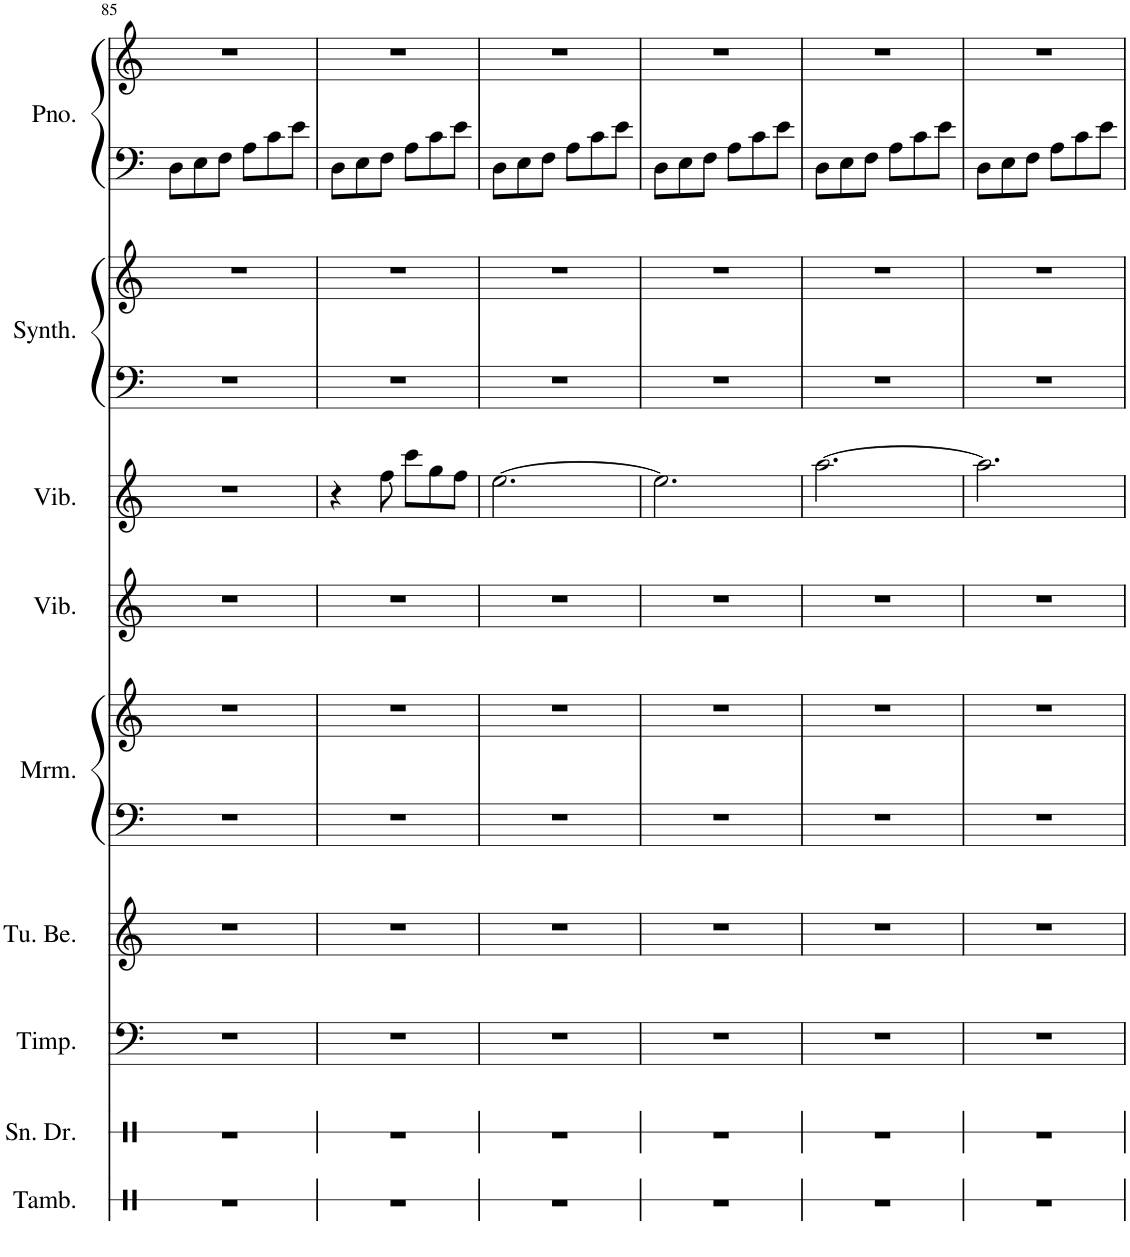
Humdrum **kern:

**kern	**kern	**kern	**kern	**kern	**kern	**kern	**kern	**kern	**kern	**kern	**kern
*part9	*part8	*part7	*part6	*part5	*part5	*part4	*part3	*part2	*part2	*part1	*part1
*staff12	*staff11	*staff10	*staff9	*staff8	*staff7	*staff6	*staff5	*staff4	*staff3	*staff2	*staff1
*I"Tambourine	*I"Snare Drum	*I"Timpani	*I"Tubular Bells	*I"Marimba	*	*I"Vibraphone	*I"Vibraphone	*I"Keyboard Synthesizer	*	*I"Piano	*
*I'Tamb.	*I'Sn. Dr.	*I'Timp.	*I'Tu. Be.	*I'Mrm.	*	*I'Vib.	*I'Vib.	*I'Synth.	*	*I'Pno.	*
!!LO:PB:g=z
*clefX	*clefX	*clefF4	*clefG2	*clefF4	*clefG2	*clefG2	*clefG2	*clefF4	*clefG2	*clefF4	*clefG2
*k[]	*k[]	*k[]	*k[]	*k[]	*k[]	*k[]	*k[]	*k[]	*k[]	*k[]	*k[]
*M6/8	*M6/8	*M6/8	*M6/8	*M6/8	*M6/8	*M6/8	*M6/8	*M6/8	*M6/8	*M6/8	*M6/8
=85	=85	=85	=85	=85	=85	=85	=85	=85	=85	=85	=85
2.r	2.r	2.r	2.r	2.r	2.r	2.r	2.r	2.r	2.r	8D\L	2.r
.	.	.	.	.	.	.	.	.	.	8E\	.
.	.	.	.	.	.	.	.	.	.	8F\J	.
.	.	.	.	.	.	.	.	.	.	8A\L	.
.	.	.	.	.	.	.	.	.	.	8c\	.
.	.	.	.	.	.	.	.	.	.	8e\J	.
=86	=86	=86	=86	=86	=86	=86	=86	=86	=86	=86	=86
2.r	2.r	2.r	2.r	2.r	2.r	2.r	4r	2.r	2.r	8D\L	2.r
.	.	.	.	.	.	.	.	.	.	8E\	.
.	.	.	.	.	.	.	8ff\	.	.	8F\J	.
.	.	.	.	.	.	.	8ccc\L	.	.	8A\L	.
.	.	.	.	.	.	.	8gg\	.	.	8c\	.
.	.	.	.	.	.	.	8ff\J	.	.	8e\J	.
=87	=87	=87	=87	=87	=87	=87	=87	=87	=87	=87	=87
2.r	2.r	2.r	2.r	2.r	2.r	2.r	[2.ee\	2.r	2.r	8D\L	2.r
.	.	.	.	.	.	.	.	.	.	8E\	.
.	.	.	.	.	.	.	.	.	.	8F\J	.
.	.	.	.	.	.	.	.	.	.	8A\L	.
.	.	.	.	.	.	.	.	.	.	8c\	.
.	.	.	.	.	.	.	.	.	.	8e\J	.
=88	=88	=88	=88	=88	=88	=88	=88	=88	=88	=88	=88
2.r	2.r	2.r	2.r	2.r	2.r	2.r	2.ee\]	2.r	2.r	8D\L	2.r
.	.	.	.	.	.	.	.	.	.	8E\	.
.	.	.	.	.	.	.	.	.	.	8F\J	.
.	.	.	.	.	.	.	.	.	.	8A\L	.
.	.	.	.	.	.	.	.	.	.	8c\	.
.	.	.	.	.	.	.	.	.	.	8e\J	.
=89	=89	=89	=89	=89	=89	=89	=89	=89	=89	=89	=89
2.r	2.r	2.r	2.r	2.r	2.r	2.r	[2.aa\	2.r	2.r	8D\L	2.r
.	.	.	.	.	.	.	.	.	.	8E\	.
.	.	.	.	.	.	.	.	.	.	8F\J	.
.	.	.	.	.	.	.	.	.	.	8A\L	.
.	.	.	.	.	.	.	.	.	.	8c\	.
.	.	.	.	.	.	.	.	.	.	8e\J	.
=90	=90	=90	=90	=90	=90	=90	=90	=90	=90	=90	=90
2.r	2.r	2.r	2.r	2.r	2.r	2.r	2.aa\]	2.r	2.r	8D\L	2.r
.	.	.	.	.	.	.	.	.	.	8E\	.
.	.	.	.	.	.	.	.	.	.	8F\J	.
.	.	.	.	.	.	.	.	.	.	8A\L	.
.	.	.	.	.	.	.	.	.	.	8c\	.
.	.	.	.	.	.	.	.	.	.	8e\J	.
=	=	=	=	=	=	=	=	=	=	=	=
*-	*-	*-	*-	*-	*-	*-	*-	*-	*-	*-	*-
